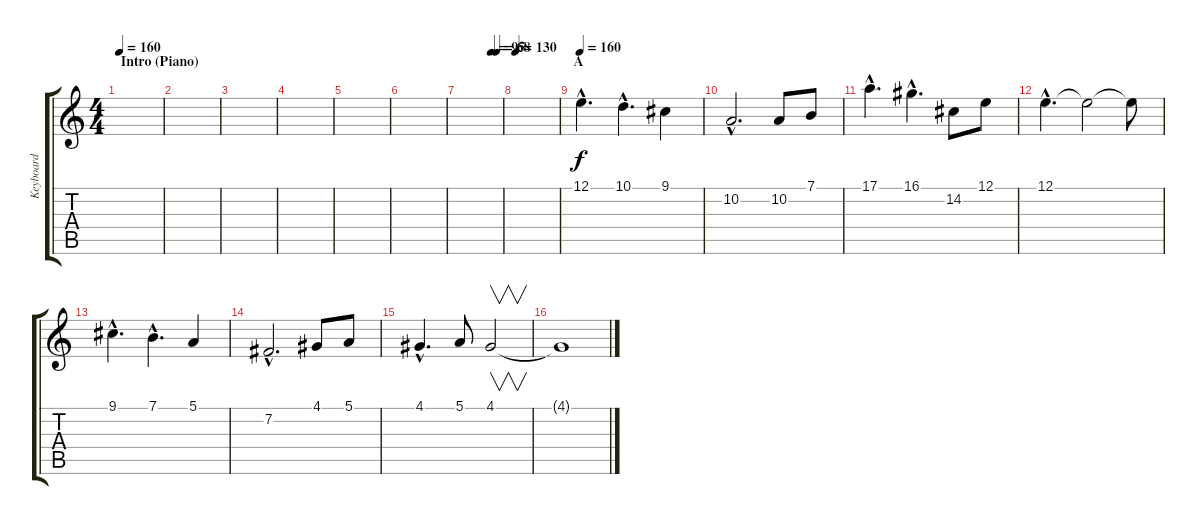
\track ("Keyboard" "Keyboard") {instrument lead2sawtooth}
\staff {score tabs}
\tuning (E4 B3 G3 D3 A2 E2) {hide}
\ts (4 4)
\section ("" "Intro (Piano)")
\tempo 160
\tempo 130
\tempo 160
\clef g2
\ks c
|
|
|
|
|
|
\tempo (95 0.75)
\tempo (68 0.875)
|
\tempo 130
|
\section ("" "A")
\tempo 160
12.1{hac}.4{d} 10.1{hac}.4{d} 9.1.4 |
10.2{hac}.2{d} 10.2.8 7.1.8 |
17.1{hac}.4{d} 16.1{hac}.4{d} 14.2.8 12.1.8 |
12.1{hac}.4{d} 12.1{t}.2 12.1{t}.8 |
9.1{hac}.4{d} 7.1{hac}.4{d} 5.1.4 |
7.2{hac}.2{d} 4.1.8 5.1.8 |
4.1{hac}.4{d} 5.1.8 4.1.2{v} |
4.1{t}.1
